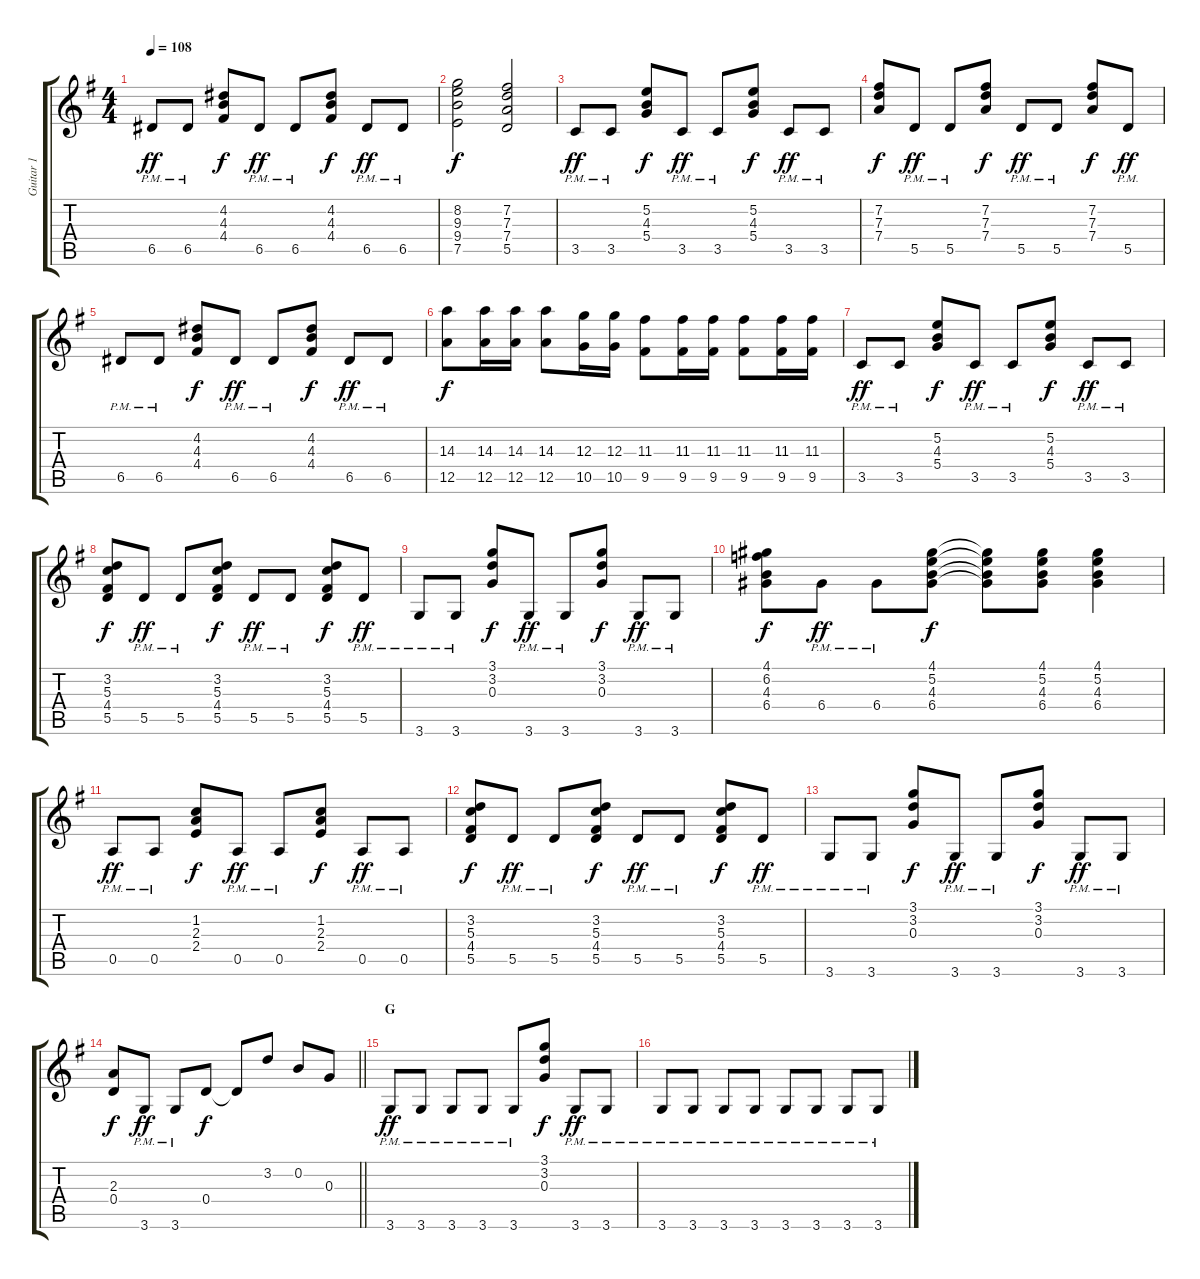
\track ("Guitar 1" "Guitar 1") {instrument distortionguitar}
\staff {score tabs}
\tuning (E4 B3 G3 D3 A2 E2) {hide}
\ts (4 4)
\tempo 108
\clef g2
\ks g
6.5{pm}.8{dy ff} 6.5{pm}.8 (4.2 4.3 4.4).8{dy f} 6.5{pm}.8{dy ff} 6.5{pm}.8 (4.2 4.3 4.4).8{dy f} 6.5{pm}.8{dy ff} 6.5{pm}.8 |
(8.2 9.3 9.4 7.5).2{dy f} (7.2 7.3 7.4 5.5).2 |
3.5{pm}.8{dy ff} 3.5{pm}.8 (5.2 4.3 5.4).8{dy f} 3.5{pm}.8{dy ff} 3.5{pm}.8 (5.2 4.3 5.4).8{dy f} 3.5{pm}.8{dy ff} 3.5{pm}.8 |
(7.2 7.3 7.4).8{dy f} 5.5{pm}.8{dy ff} 5.5{pm}.8 (7.2 7.3 7.4).8{dy f} 5.5{pm}.8{dy ff} 5.5{pm}.8 (7.2 7.3 7.4).8{dy f} 5.5{pm}.8{dy ff} |
6.5{pm}.8 6.5{pm}.8 (4.2 4.3 4.4).8{dy f} 6.5{pm}.8{dy ff} 6.5{pm}.8 (4.2 4.3 4.4).8{dy f} 6.5{pm}.8{dy ff} 6.5{pm}.8 |
(14.3 12.5).8{dy f} (14.3 12.5).16 (14.3 12.5).16 (14.3 12.5).8 (12.3 10.5).16 (12.3 10.5).16 (11.3 9.5).8 (11.3 9.5).16 (11.3 9.5).16 (11.3 9.5).8 (11.3 9.5).16 (11.3 9.5).16 |
3.5{pm}.8{dy ff} 3.5{pm}.8 (5.2 4.3 5.4).8{dy f} 3.5{pm}.8{dy ff} 3.5{pm}.8 (5.2 4.3 5.4).8{dy f} 3.5{pm}.8{dy ff} 3.5{pm}.8 |
(3.2 5.3 4.4 5.5).8{dy f} 5.5{pm}.8{dy ff} 5.5{pm}.8 (3.2 5.3 4.4 5.5).8{dy f} 5.5{pm}.8{dy ff} 5.5{pm}.8 (3.2 5.3 4.4 5.5).8{dy f} 5.5{pm}.8{dy ff} |
3.6{pm}.8 3.6{pm}.8 (3.1 3.2 0.3).8{dy f} 3.6{pm}.8{dy ff} 3.6{pm}.8 (3.1 3.2 0.3).8{dy f} 3.6{pm}.8{dy ff} 3.6{pm}.8 |
(4.1 6.2 4.3 6.4).8{dy f} 6.4{pm}.8{dy ff} 6.4{pm}.8 (4.1 5.2 4.3 6.4).8{dy f} (4.1{t} 5.2{t} 4.3{t} 6.4{t}).8 (4.1 5.2 4.3 6.4).8 (4.1 5.2 4.3 6.4).4 |
0.5{pm}.8{dy ff} 0.5{pm}.8 (1.2 2.3 2.4).8{dy f} 0.5{pm}.8{dy ff} 0.5{pm}.8 (1.2 2.3 2.4).8{dy f} 0.5{pm}.8{dy ff} 0.5{pm}.8 |
(3.2 5.3 4.4 5.5).8{dy f} 5.5{pm}.8{dy ff} 5.5{pm}.8 (3.2 5.3 4.4 5.5).8{dy f} 5.5{pm}.8{dy ff} 5.5{pm}.8 (3.2 5.3 4.4 5.5).8{dy f} 5.5{pm}.8{dy ff} |
3.6{pm}.8 3.6{pm}.8 (3.1 3.2 0.3).8{dy f} 3.6{pm}.8{dy ff} 3.6{pm}.8 (3.1 3.2 0.3).8{dy f} 3.6{pm}.8{dy ff} 3.6{pm}.8 |
\barLineRight lightlight
(2.3 0.4).8{dy f} 3.6{pm}.8{dy ff} 3.6{pm}.8 0.4.8{dy f} 0.4{t}.8 3.2.8 0.2.8 0.3.8 |
\section ("" "G")
3.6{pm}.8{dy ff} 3.6{pm}.8 3.6{pm}.8 3.6{pm}.8 3.6{pm}.8 (3.1 3.2 0.3).8{dy f} 3.6{pm}.8{dy ff} 3.6{pm}.8 |
3.6{pm}.8 3.6{pm}.8 3.6{pm}.8 3.6{pm}.8 3.6{pm}.8 3.6{pm}.8 3.6{pm}.8 3.6{pm}.8
